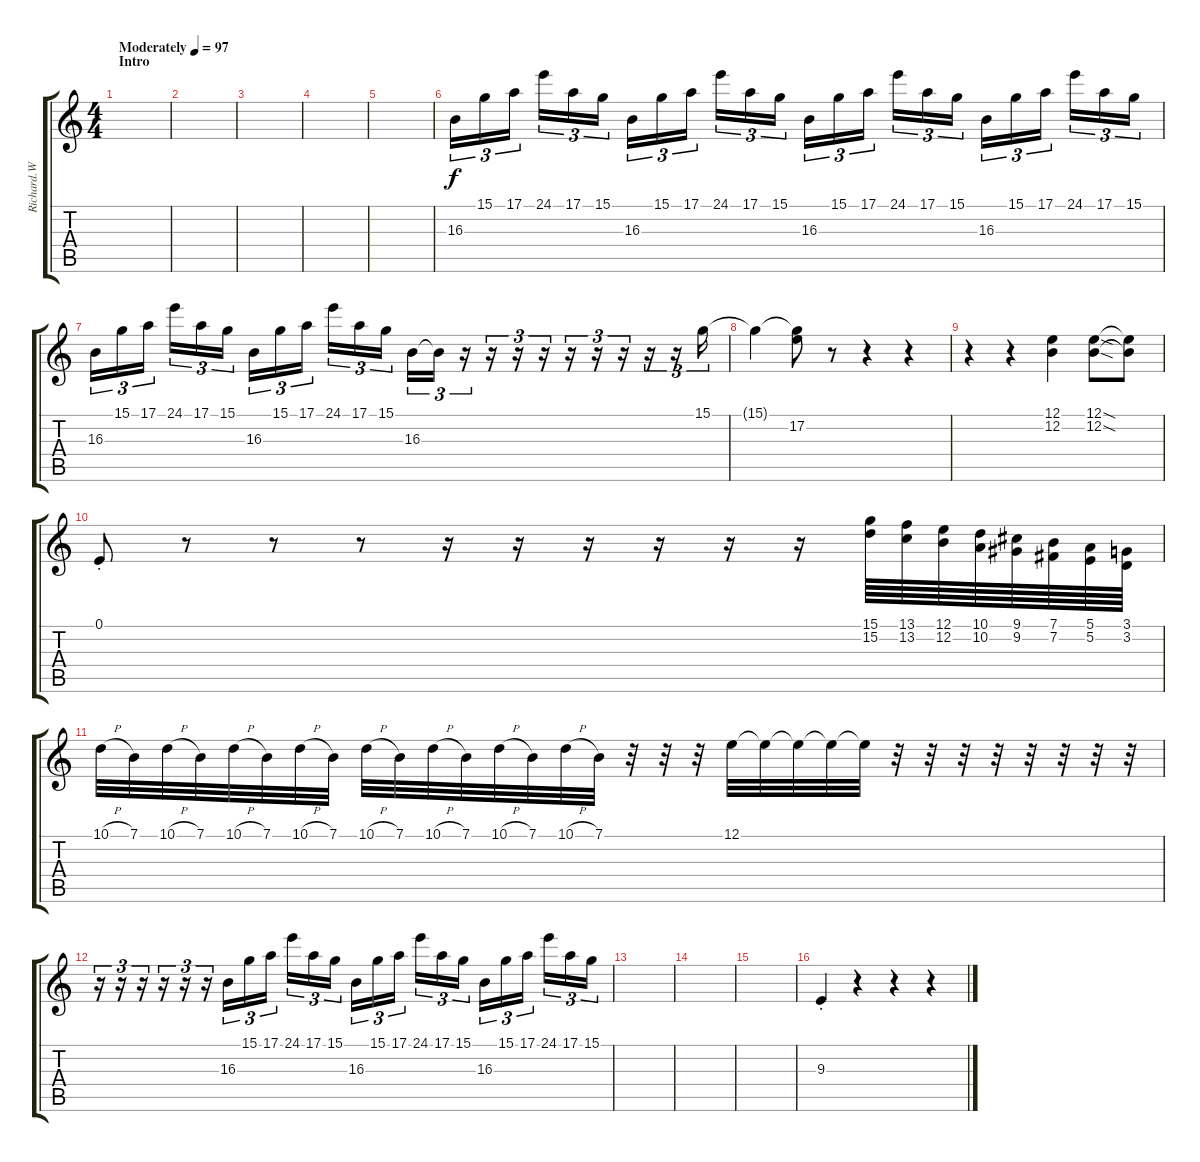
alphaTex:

\track ("Richard.W" "Richard.W") {instrument drawbarorgan bank 255}
\staff {score tabs}
\tuning (E4 B3 G3 D3 A2 E2) {hide}
\ts (4 4)
\section ("" "Intro")
\tempo (97 "Moderately")
\clef g2
\ks c
|
|
|
|
|
16.3.16{tu (3 2)} 15.1.16{tu (3 2)} 17.1.16{tu (3 2) beam splitsecondary} 24.1.16{tu (3 2)} 17.1.16{tu (3 2)} 15.1.16{tu (3 2)} 16.3.16{tu (3 2)} 15.1.16{tu (3 2)} 17.1.16{tu (3 2) beam splitsecondary} 24.1.16{tu (3 2)} 17.1.16{tu (3 2)} 15.1.16{tu (3 2)} 16.3.16{tu (3 2)} 15.1.16{tu (3 2)} 17.1.16{tu (3 2) beam splitsecondary} 24.1.16{tu (3 2)} 17.1.16{tu (3 2)} 15.1.16{tu (3 2)} 16.3.16{tu (3 2)} 15.1.16{tu (3 2)} 17.1.16{tu (3 2) beam splitsecondary} 24.1.16{tu (3 2)} 17.1.16{tu (3 2)} 15.1.16{tu (3 2)} |
16.3.16{tu (3 2)} 15.1.16{tu (3 2)} 17.1.16{tu (3 2) beam splitsecondary} 24.1.16{tu (3 2)} 17.1.16{tu (3 2)} 15.1.16{tu (3 2)} 16.3.16{tu (3 2)} 15.1.16{tu (3 2)} 17.1.16{tu (3 2) beam splitsecondary} 24.1.16{tu (3 2)} 17.1.16{tu (3 2)} 15.1.16{tu (3 2)} 16.3.16{tu (3 2)} 16.3{t}.16{tu (3 2)} r.16{tu (3 2)} r.16{tu (3 2) volume 9} r.16{tu (3 2)} r.16{tu (3 2)} r.16{tu (3 2)} r.16{tu (3 2)} r.16{tu (3 2)} r.16{tu (3 2)} r.16{tu (3 2)} 15.1.16{tu (3 2)} |
15.1{t}.4 (15.1{t} 17.2).8 r.8 r.4 r.4 |
r.4 r.4 (12.1 12.2).4{instrument drawbarorgan} (12.1{sod} 12.2{sod}).8 (12.1{t} 12.2{t}).8 |
0.1{st}.8 r.8{instrument electricpiano1} r.8 r.8 r.16 r.16 r.16 r.16 r.16 r.16 (15.1 15.2).64 (13.1 13.2).64 (12.1 12.2).64 (10.1 10.2).64 (9.1 9.2).64 (7.1 7.2).64 (5.1 5.2).64 (3.1 3.2).64 |
10.1{h}.32 7.1.32 10.1{h}.32 7.1.32 10.1{h}.32 7.1.32 10.1{h}.32 7.1.32 10.1{h}.32 7.1.32 10.1{h}.32 7.1.32 10.1{h}.32 7.1.32 10.1{h}.32 7.1.32 r.32 r.32 r.32 12.1.32 12.1{t}.32 12.1{t}.32 12.1{t}.32 12.1{t}.32 r.32 r.32 r.32 r.32 r.32 r.32 r.32 r.32 |
r.16{tu (3 2)} r.16{tu (3 2)} r.16{tu (3 2)} r.16{tu (3 2)} r.16{tu (3 2)} r.16{tu (3 2)} 16.3.16{tu (3 2)} 15.1.16{tu (3 2)} 17.1.16{tu (3 2) beam splitsecondary} 24.1.16{tu (3 2)} 17.1.16{tu (3 2)} 15.1.16{tu (3 2)} 16.3.16{tu (3 2)} 15.1.16{tu (3 2)} 17.1.16{tu (3 2) beam splitsecondary} 24.1.16{tu (3 2)} 17.1.16{tu (3 2)} 15.1.16{tu (3 2)} 16.3.16{tu (3 2)} 15.1.16{tu (3 2)} 17.1.16{tu (3 2) beam splitsecondary} 24.1.16{tu (3 2)} 17.1.16{tu (3 2)} 15.1.16{tu (3 2)} |
|
|
|
9.3{st}.4 r.4 r.4 r.4
